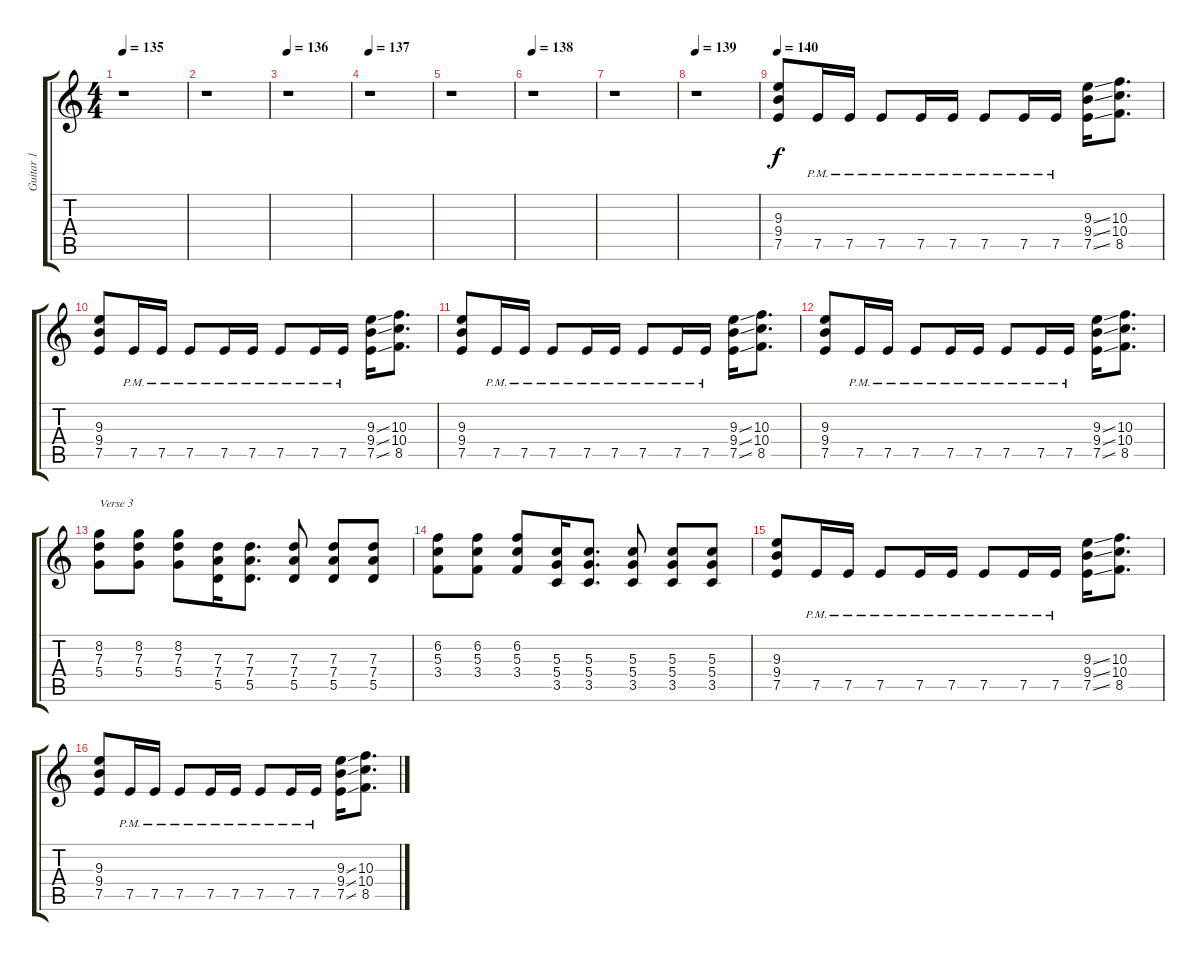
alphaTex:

\track ("Guitar 1" "Guitar 1") {instrument distortionguitar}
\staff {score tabs}
\tuning (E4 B3 G3 D3 A2 E2) {hide}
\ts (4 4)
\tempo 135
\clef g2
\ks c
r.1{dy f} |
r.1 |
\tempo 136
r.1 |
\tempo 137
r.1 |
r.1 |
\tempo 138
r.1 |
r.1 |
\tempo 139
r.1 |
\tempo 140
(9.3 9.4 7.5).8 7.5{pm}.16 7.5{pm}.16 7.5{pm}.8 7.5{pm}.16 7.5{pm}.16 7.5{pm}.8 7.5{pm}.16 7.5{pm}.16 (9.3{ss} 9.4{ss} 7.5{ss}).16 (10.3 10.4 8.5).8{d} |
(9.3 9.4 7.5).8 7.5{pm}.16 7.5{pm}.16 7.5{pm}.8 7.5{pm}.16 7.5{pm}.16 7.5{pm}.8 7.5{pm}.16 7.5{pm}.16 (9.3{ss} 9.4{ss} 7.5{ss}).16 (10.3 10.4 8.5).8{d} |
(9.3 9.4 7.5).8 7.5{pm}.16 7.5{pm}.16 7.5{pm}.8 7.5{pm}.16 7.5{pm}.16 7.5{pm}.8 7.5{pm}.16 7.5{pm}.16 (9.3{ss} 9.4{ss} 7.5{ss}).16 (10.3 10.4 8.5).8{d} |
(9.3 9.4 7.5).8 7.5{pm}.16 7.5{pm}.16 7.5{pm}.8 7.5{pm}.16 7.5{pm}.16 7.5{pm}.8 7.5{pm}.16 7.5{pm}.16 (9.3{ss} 9.4{ss} 7.5{ss}).16 (10.3 10.4 8.5).8{d} |
(8.2 7.3 5.4).8{txt "Verse 3"} (8.2 7.3 5.4).8 (8.2 7.3 5.4).8 (7.3 7.4 5.5).16 (7.3 7.4 5.5).8{d} (7.3 7.4 5.5).8 (7.3 7.4 5.5).8 (7.3 7.4 5.5).8 |
(6.2 5.3 3.4).8 (6.2 5.3 3.4).8 (6.2 5.3 3.4).8 (5.3 5.4 3.5).16 (5.3 5.4 3.5).8{d} (5.3 5.4 3.5).8 (5.3 5.4 3.5).8 (5.3 5.4 3.5).8 |
(9.3 9.4 7.5).8 7.5{pm}.16 7.5{pm}.16 7.5{pm}.8 7.5{pm}.16 7.5{pm}.16 7.5{pm}.8 7.5{pm}.16 7.5{pm}.16 (9.3{ss} 9.4{ss} 7.5{ss}).16 (10.3 10.4 8.5).8{d} |
(9.3 9.4 7.5).8 7.5{pm}.16 7.5{pm}.16 7.5{pm}.8 7.5{pm}.16 7.5{pm}.16 7.5{pm}.8 7.5{pm}.16 7.5{pm}.16 (9.3{ss} 9.4{ss} 7.5{ss}).16 (10.3 10.4 8.5).8{d}
